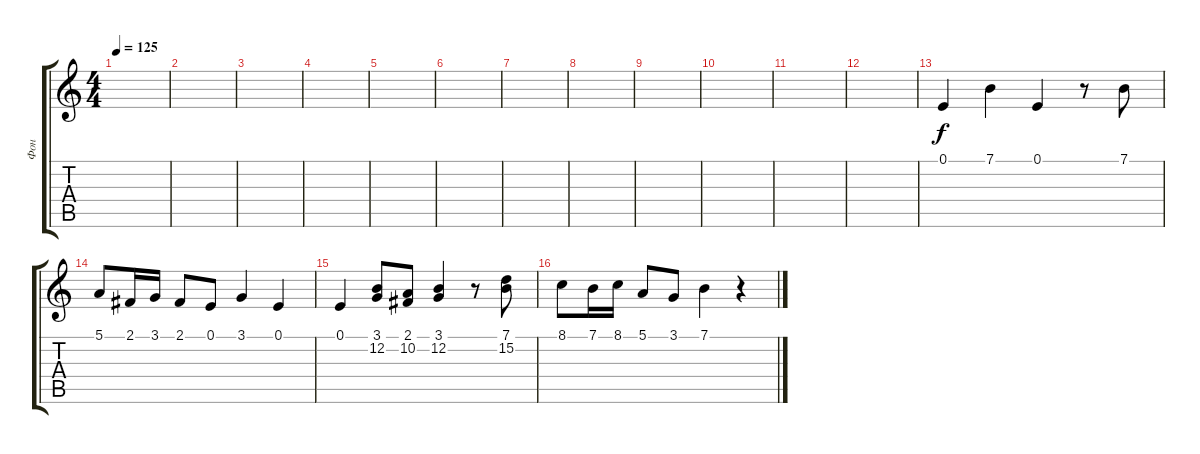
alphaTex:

\track ("Фон" "Фон") {instrument stringensemble1}
\staff {score tabs}
\tuning (E4 B3 G3 D3 A2 E2) {hide}
\ts (4 4)
\tempo 125
\clef g2
\ks c
|
|
|
|
|
|
|
|
|
|
|
|
0.1.4 7.1.4 0.1.4 r.8 7.1.8 |
5.1.8 2.1.16 3.1.16 2.1.8 0.1.8 3.1.4 0.1.4 |
0.1.4 (3.1 12.2).8 (2.1 10.2).8 (3.1 12.2).4 r.8 (7.1 15.2).8 |
8.1.8 7.1.16 8.1.16 5.1.8 3.1.8 7.1.4 r.4
